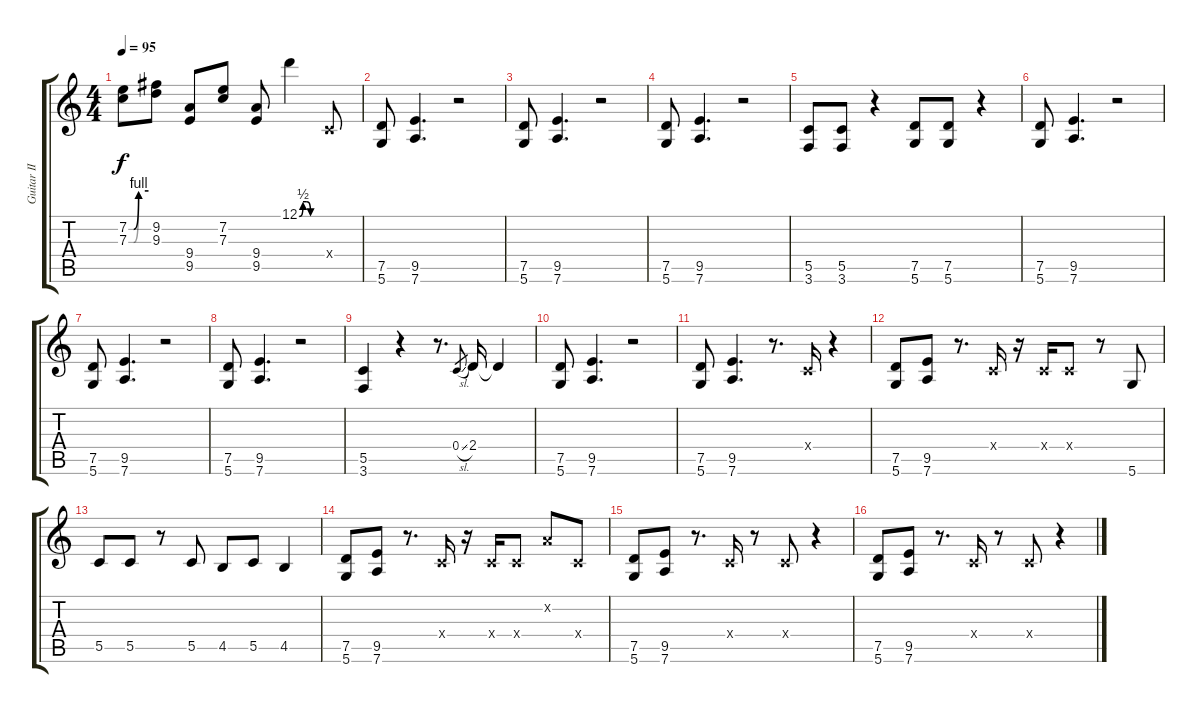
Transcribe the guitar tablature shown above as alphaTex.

\track ("Guitar II" "Guitar II") {instrument acousticguitarsteel}
\staff {score tabs}
\tuning (D4 A3 F3 C3 G2 D2) {hide}
\ts (4 4)
\tempo 95
\clef g2
\ks c
(7.2{be (custom 0 0 15 0 30 4 60 4)} 7.3{be (custom 0 0 15 0 30 4 60 4)}).8{dy f} (9.2 9.3).8 (9.4 9.5).8 (7.2 7.3).8 (9.4 9.5).8 12.1{be (custom 0 0 10 2 20 2 30 0 60 0)}.4 0.4{x}.8 |
(7.5 5.6).8 (9.5 7.6).4{d} r.2 |
(7.5 5.6).8 (9.5 7.6).4{d} r.2 |
(7.5 5.6).8 (9.5 7.6).4{d} r.2 |
(5.5 3.6).8 (5.5 3.6).8 r.4 (7.5 5.6).8 (7.5 5.6).8 r.4 |
(7.5 5.6).8 (9.5 7.6).4{d} r.2 |
(7.5 5.6).8 (9.5 7.6).4{d} r.2 |
(7.5 5.6).8 (9.5 7.6).4{d} r.2 |
(5.5 3.6).4 r.4 r.8{d} 0.4{sl}.8{gr} 2.4.16 2.4{t}.4 |
(7.5 5.6).8 (9.5 7.6).4{d} r.2 |
(7.5 5.6).8 (9.5 7.6).4{d} r.8{d} 0.4{x}.16 r.4 |
(7.5 5.6).8 (9.5 7.6).8 r.8{d} 0.4{x}.16 r.16 0.4{x}.16 0.4{x}.8 r.8 5.6.8 |
5.5.8 5.5.8 r.8 5.5.8 4.5.8 5.5.8 4.5.4 |
(7.5 5.6).8 (9.5 7.6).8 r.8{d} 0.4{x}.16 r.16 0.4{x}.16 0.4{x}.8 0.2{x}.8 0.4{x}.8 |
(7.5 5.6).8 (9.5 7.6).8 r.8{d} 0.4{x}.16 r.8 0.4{x}.8 r.4 |
(7.5 5.6).8 (9.5 7.6).8 r.8{d} 0.4{x}.16 r.8 0.4{x}.8 r.4
